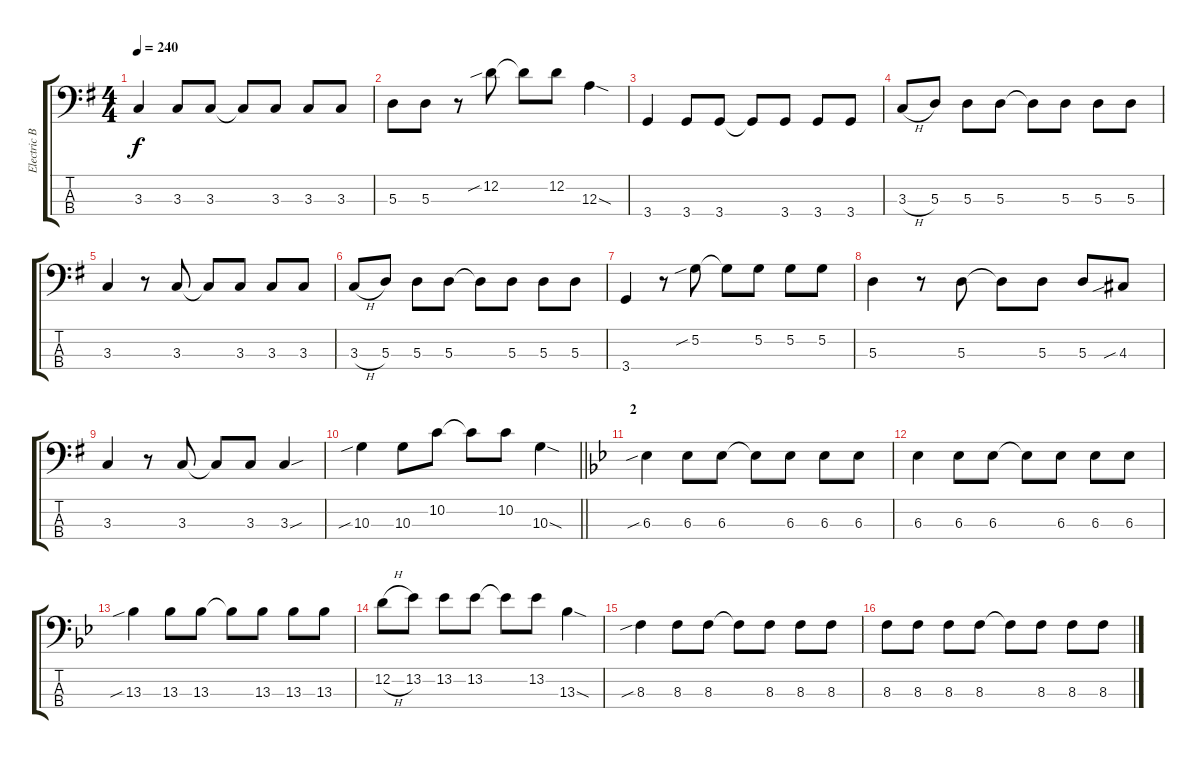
\track ("Electric Bass" "Electric B") {instrument electricbassfinger}
\staff {score tabs}
\tuning (G2 D2 A1 E1) {hide}
\ts (4 4)
\tempo 240
\clef f4
\ks g
3.3.4{dy f} 3.3.8 3.3.8 3.3{t}.8 3.3.8 3.3.8 3.3.8 |
5.3.8 5.3.8 r.8 12.2{sib}.8 12.2{t}.8 12.2.8 12.3{sod}.4 |
3.4.4 3.4.8 3.4.8 3.4{t}.8 3.4.8 3.4.8 3.4.8 |
3.3{h}.8 5.3.8 5.3.8 5.3.8 5.3{t}.8 5.3.8 5.3.8 5.3.8 |
3.3.4 r.8 3.3.8 3.3{t}.8 3.3.8 3.3.8 3.3.8 |
3.3{h}.8 5.3.8 5.3.8 5.3.8 5.3{t}.8 5.3.8 5.3.8 5.3.8 |
3.4.4 r.8 5.2{sib}.8 5.2{t}.8 5.2.8 5.2.8 5.2.8 |
5.3.4 r.8 5.3.8 5.3{t}.8 5.3.8 5.3.8 4.3{sib}.8 |
3.3.4 r.8 3.3.8 3.3{t}.8 3.3.8 3.3{sou}.4 |
\barLineRight lightlight
10.3{sib}.4 10.3.8 10.2.8 10.2{t}.8 10.2.8 10.3{sod}.4 |
\section ("" "2")
\ks bb
6.3{sib}.4 6.3.8 6.3.8 6.3{t}.8 6.3.8 6.3.8 6.3.8 |
6.3.4 6.3.8 6.3.8 6.3{t}.8 6.3.8 6.3.8 6.3.8 |
13.3{sib}.4 13.3.8 13.3.8 13.3{t}.8 13.3.8 13.3.8 13.3.8 |
12.2{h}.8 13.2.8 13.2.8 13.2.8 13.2{t}.8 13.2.8 13.3{sod}.4 |
8.3{sib}.4 8.3.8 8.3.8 8.3{t}.8 8.3.8 8.3.8 8.3.8 |
8.3.8 8.3.8 8.3.8 8.3.8 8.3{t}.8 8.3.8 8.3.8 8.3.8
